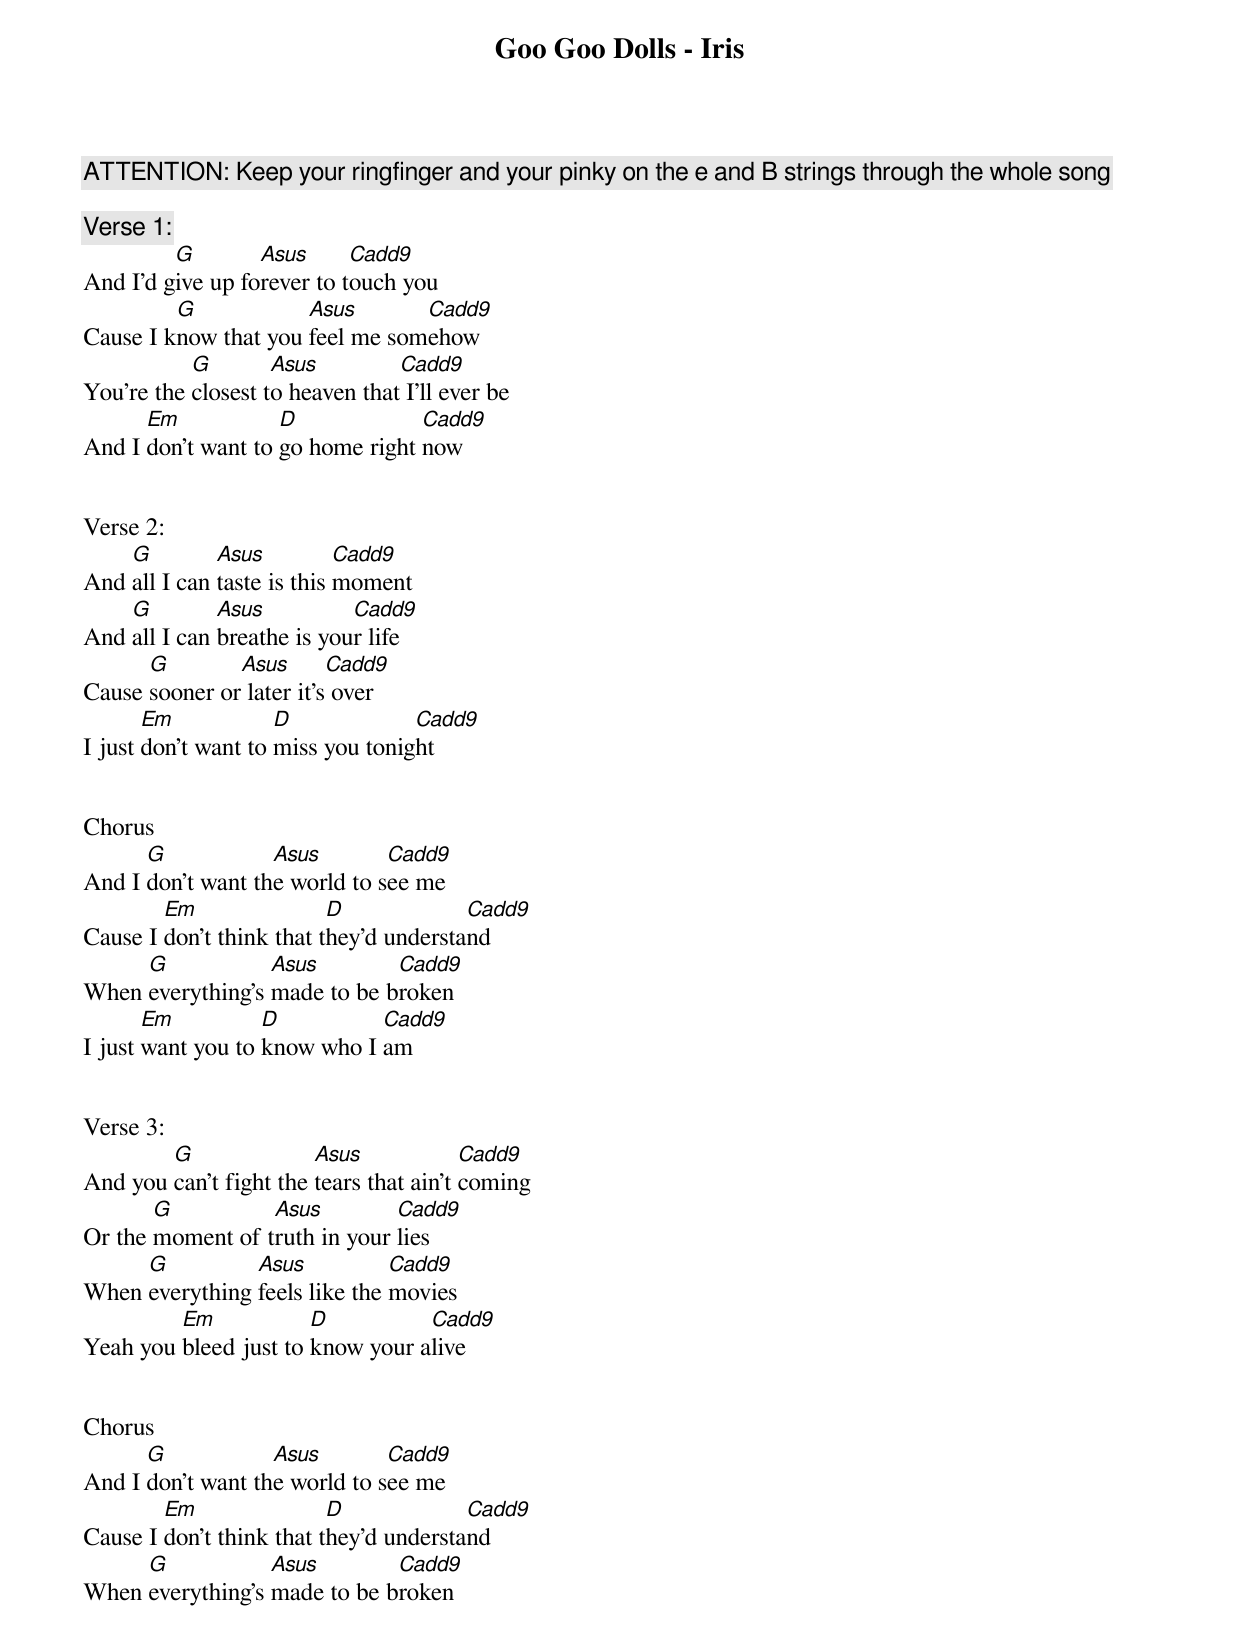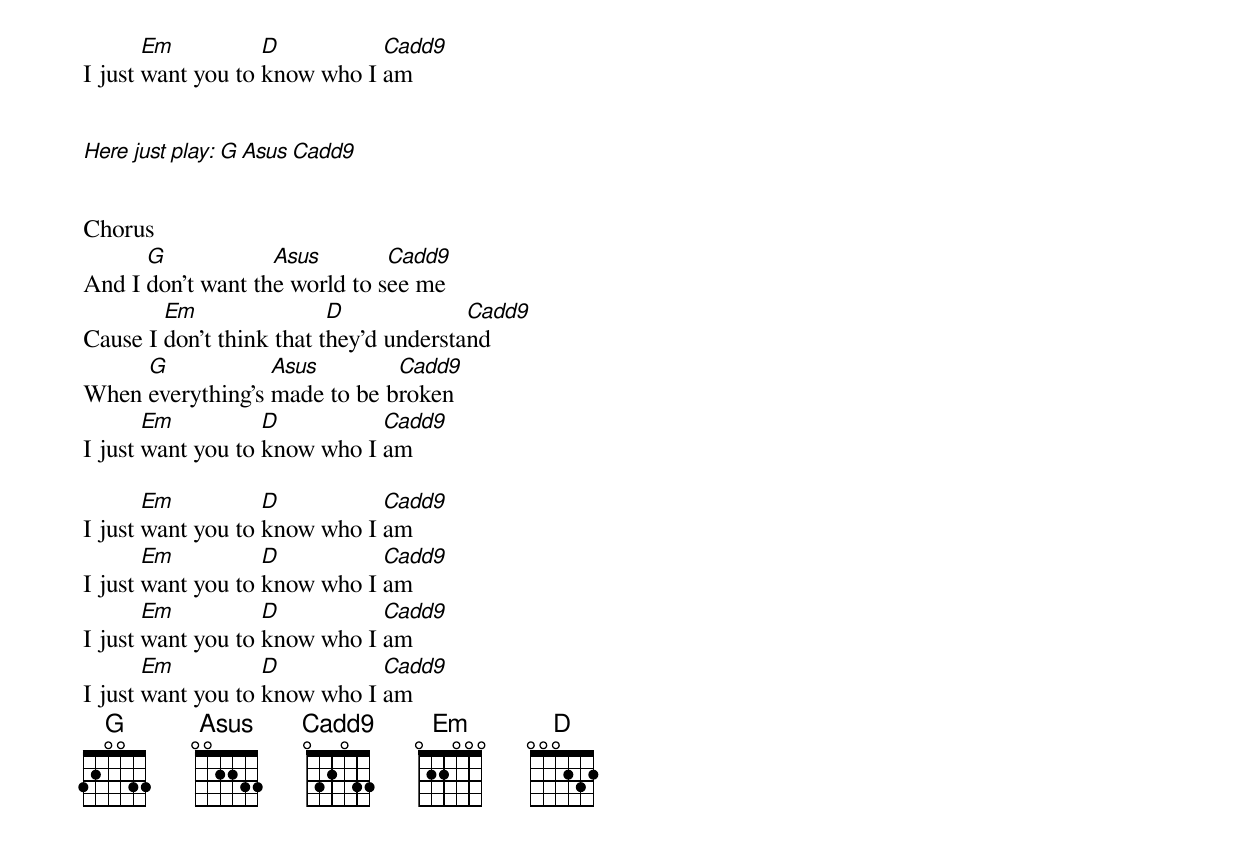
Goo Goo Dolls - Iris

G:320033
Asus:002233
Cadd9:032033
Em:022000
D:000232

ATTENTION: Keep your ringfinger and your pinky on the e and B strings through the whole song

Verse 1:
         G        Asus      Cadd9
And I'd give up forever to touch you
         G            Asus       Cadd9
Cause I know that you feel me somehow
           G        Asus         Cadd9
You're the closest to heaven that I'll ever be
      Em            D             Cadd9
And I don't want to go home right now


Verse 2:
    G         Asus          Cadd9
And all I can taste is this moment
    G         Asus          Cadd9
And all I can breathe is your life
      G        Asus       Cadd9
Cause sooner or later it's over
       Em            D             Cadd9
I just don't want to miss you tonight


Chorus
      G            Asus        Cadd9
And I don't want the world to see me
        Em                D             Cadd9
Cause I don't think that they'd understand
     G            Asus        Cadd9
When everything's made to be broken
       Em          D          Cadd9
I just want you to know who I am


Verse 3:
        G               Asus             Cadd9
And you can't fight the tears that ain't coming
       G          Asus         Cadd9
Or the moment of truth in your lies
     G          Asus           Cadd9
When everything feels like the movies
         Em            D          Cadd9
Yeah you bleed just to know your alive


Chorus
      G            Asus        Cadd9
And I don't want the world to see me
        Em                D             Cadd9
Cause I don't think that they'd understand
     G            Asus        Cadd9
When everything's made to be broken
       Em          D          Cadd9
I just want you to know who I am


Here just play:  G Asus Cadd9


Chorus
      G            Asus        Cadd9
And I don't want the world to see me
        Em                D             Cadd9
Cause I don't think that they'd understand
     G            Asus        Cadd9
When everything's made to be broken
       Em          D          Cadd9
I just want you to know who I am

       Em          D          Cadd9
I just want you to know who I am
       Em          D          Cadd9
I just want you to know who I am
       Em          D          Cadd9
I just want you to know who I am
       Em          D          Cadd9
I just want you to know who I am
